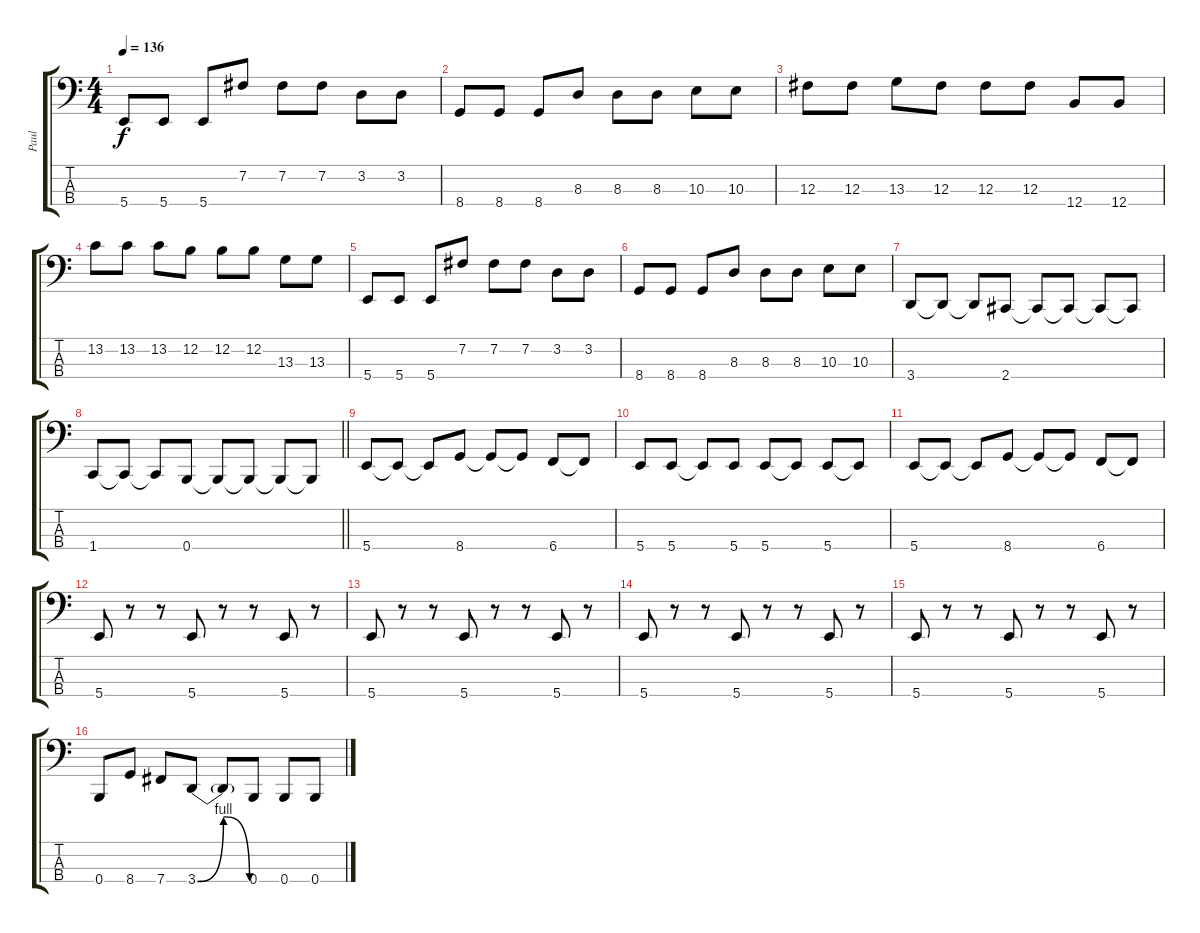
\track ("Paul" "Paul") {instrument electricbasspick}
\staff {score tabs}
\tuning (E2 B1 Gb1 B0) {hide}
\ts (4 4)
\tempo 136
\clef f4
\ks c
5.4.8{dy f} 5.4.8 5.4.8 7.2.8 7.2.8 7.2.8 3.2.8 3.2.8 |
8.4.8 8.4.8 8.4.8 8.3.8 8.3.8 8.3.8 10.3.8 10.3.8 |
12.3.8 12.3.8 13.3.8 12.3.8 12.3.8 12.3.8 12.4.8 12.4.8 |
13.2.8 13.2.8 13.2.8 12.2.8 12.2.8 12.2.8 13.3.8 13.3.8 |
5.4.8 5.4.8 5.4.8 7.2.8 7.2.8 7.2.8 3.2.8 3.2.8 |
8.4.8 8.4.8 8.4.8 8.3.8 8.3.8 8.3.8 10.3.8 10.3.8 |
3.4.8 3.4{t}.8 3.4{t}.8 2.4.8 2.4{t}.8 2.4{t}.8 2.4{t}.8 2.4{t}.8 |
\barLineRight lightlight
1.4.8 1.4{t}.8 1.4{t}.8 0.4.8 0.4{t}.8 0.4{t}.8 0.4{t}.8 0.4{t}.8 |
5.4.8 5.4{t}.8 5.4{t}.8 8.4.8 8.4{t}.8 8.4{t}.8 6.4.8 6.4{t}.8 |
5.4.8 5.4.8 5.4{t}.8 5.4.8 5.4.8 5.4{t}.8 5.4.8 5.4{t}.8 |
5.4.8 5.4{t}.8 5.4{t}.8 8.4.8 8.4{t}.8 8.4{t}.8 6.4.8 6.4{t}.8 |
5.4.8 r.8 r.8 5.4.8 r.8 r.8 5.4.8 r.8 |
5.4.8 r.8 r.8 5.4.8 r.8 r.8 5.4.8 r.8 |
5.4.8 r.8 r.8 5.4.8 r.8 r.8 5.4.8 r.8 |
5.4.8 r.8 r.8 5.4.8 r.8 r.8 5.4.8 r.8 |
0.4.8 8.4.8 7.4.8 3.4{be (bendrelease 0 0 15 4 45 4 60 0)}.8 3.4{t}.8 0.4.8 0.4.8 0.4.8
